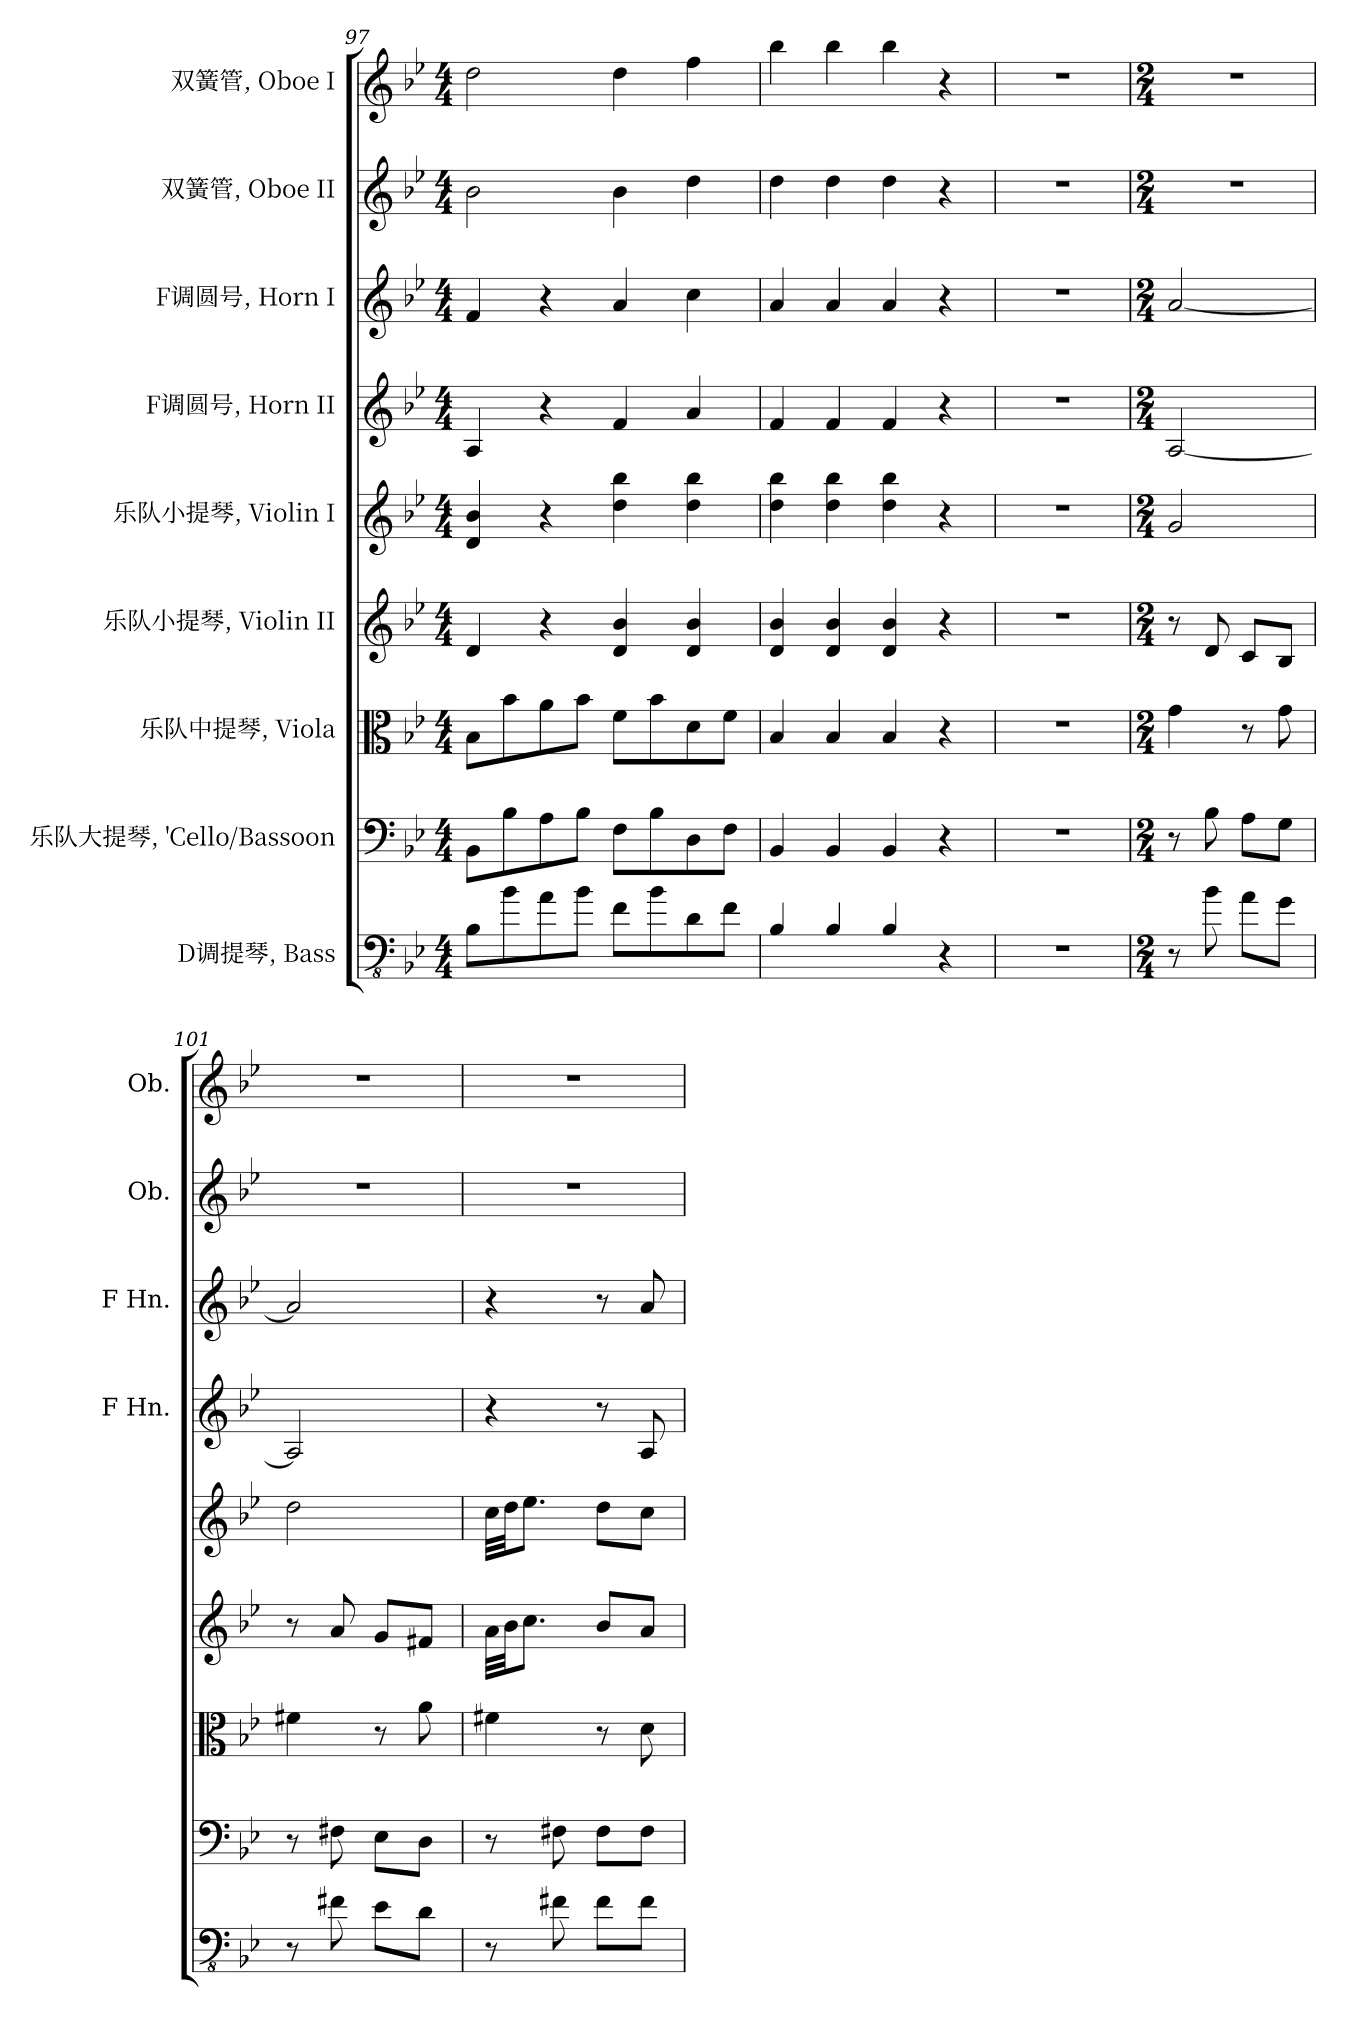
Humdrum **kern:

**kern	**kern	**kern	**kern	**kern	**kern	**kern	**kern	**kern
*part9	*part8	*part7	*part6	*part5	*part4	*part3	*part2	*part1
*staff9	*staff8	*staff7	*staff6	*staff5	*staff4	*staff3	*staff2	*staff1
*I"D调提琴, Bass	*I"乐队大提琴, 'Cello/Bassoon	*I"乐队中提琴, Viola	*I"乐队小提琴, Violin II	*I"乐队小提琴, Violin I	*I"F调圆号, Horn II	*I"F调圆号, Horn I	*I"双簧管, Oboe II	*I"双簧管, Oboe I
*	*	*	*	*	*I'F Hn.	*I'F Hn.	*I'Ob.	*I'Ob.
*clefFv4	*clefF4	*clefC3	*clefG2	*clefG2	*clefG2	*clefG2	*clefG2	*clefG2
*ITrd7c12	*	*	*	*	*ITrd4c7	*ITrd4c7	*	*
*k[b-e-]	*k[b-e-]	*k[b-e-]	*k[b-e-]	*k[b-e-]	*k[b-e-a-]	*k[b-e-a-]	*k[b-e-]	*k[b-e-]
*M4/4	*M4/4	*M4/4	*M4/4	*M4/4	*M4/4	*M4/4	*M4/4	*M4/4
=97	=97	=97	=97	=97	=97	=97	=97	=97
8BBB-\L	8BB-\L	8B-\L	4d/	4d/ 4b-/	4D/	4B-/	2b-\	2dd\
8BB-\	8B-\	8b-\	.	.	.	.	.	.
8AA\	8A\	8a\	4r	4r	4r	4r	.	.
8BB-\J	8B-\J	8b-\J	.	.	.	.	.	.
8FF\L	8F\L	8f\L	4d/ 4b-/	4dd\ 4bb-\	4B-/	4d/	4b-\	4dd\
8BB-\	8B-\	8b-\	.	.	.	.	.	.
8DD\	8D\	8d\	4d/ 4b-/	4dd\ 4bb-\	4d/	4f\	4dd\	4ff\
8FF\J	8F\J	8f\J	.	.	.	.	.	.
=98	=98	=98	=98	=98	=98	=98	=98	=98
4BBB-/	4BB-/	4B-/	4d/ 4b-/	4dd\ 4bb-\	4B-/	4d/	4dd\	4bb-\
4BBB-/	4BB-/	4B-/	4d/ 4b-/	4dd\ 4bb-\	4B-/	4d/	4dd\	4bb-\
4BBB-/	4BB-/	4B-/	4d/ 4b-/	4dd\ 4bb-\	4B-/	4d/	4dd\	4bb-\
4r	4r	4r	4r	4r	4r	4r	4r	4r
=99	=99	=99	=99	=99	=99	=99	=99	=99
1r	1r	1r	1r	1r	1r	1r	1r	1r
=100	=100	=100	=100	=100	=100	=100	=100	=100
*M2/4	*M2/4	*M2/4	*M2/4	*M2/4	*M2/4	*M2/4	*M2/4	*M2/4
*	*	*	*	*	*	*	*	*MM42
8r	8r	4g\	8r	2g/	[2D/	[2d/	2r	2r
8BB-\	8B-\	.	8d/	.	.	.	.	.
8AA\L	8A\L	8r	8c/L	.	.	.	.	.
8GG\J	8G\J	8g\	8B-/J	.	.	.	.	.
!!LO:PB:g=z
=101	=101	=101	=101	=101	=101	=101	=101	=101
8r	8r	4f#X\	8r	2dd\	2D/]	2d/]	2r	2r
8FF#X\	8F#X\	.	8a/	.	.	.	.	.
8EE-\L	8E-\L	8r	8g/L	.	.	.	.	.
8DD\J	8D\J	8a\	8f#X/J	.	.	.	.	.
=102	=102	=102	=102	=102	=102	=102	=102	=102
8r	8r	4f#X\	32a\LLL	32cc\LLL	4r	4r	2r	2r
.	.	.	32b-\JJ	32dd\JJ	.	.	.	.
.	.	.	8.cc\J	8.ee-\J	.	.	.	.
8FF#X\	8F#X\	.	.	.	.	.	.	.
8FF#\L	8F#\L	8r	8b-/L	8dd\L	8r	8r	.	.
8FF#\J	8F#\J	8d\	8a/J	8cc\J	8D/	8d/	.	.
=	=	=	=	=	=	=	=	=
*-	*-	*-	*-	*-	*-	*-	*-	*-
